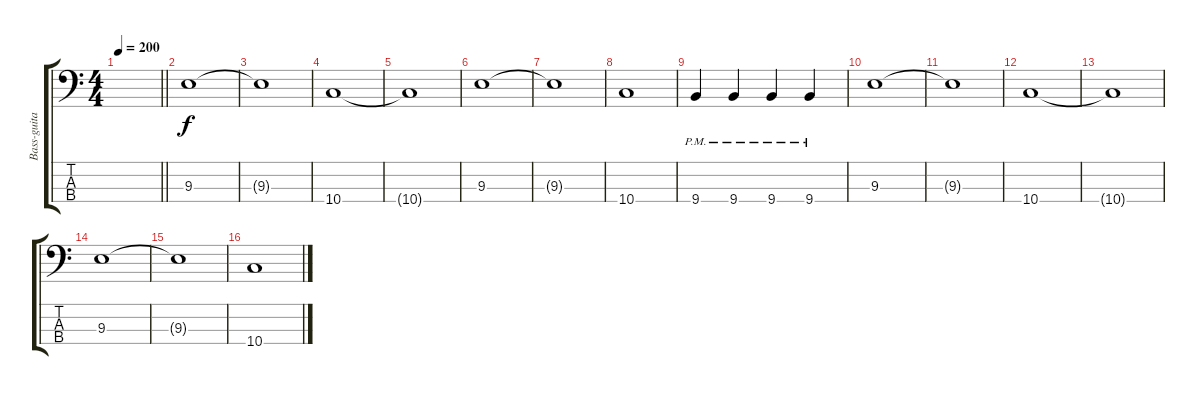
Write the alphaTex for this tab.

\track ("Bass-guitar" "Bass-guita") {instrument electricbassfinger}
\staff {score tabs}
\tuning (F2 C2 G1 D1) {hide}
\ts (4 4)
\tempo 200
\clef f4
\barLineRight lightlight
\ks c
|
9.3.1 |
9.3{t}.1 |
10.4.1 |
10.4{t}.1 |
9.3.1 |
9.3{t}.1 |
10.4.1 |
9.4{pm}.4 9.4{pm}.4 9.4{pm}.4 9.4{pm}.4 |
9.3.1 |
9.3{t}.1 |
10.4.1 |
10.4{t}.1 |
9.3.1 |
9.3{t}.1 |
10.4.1
